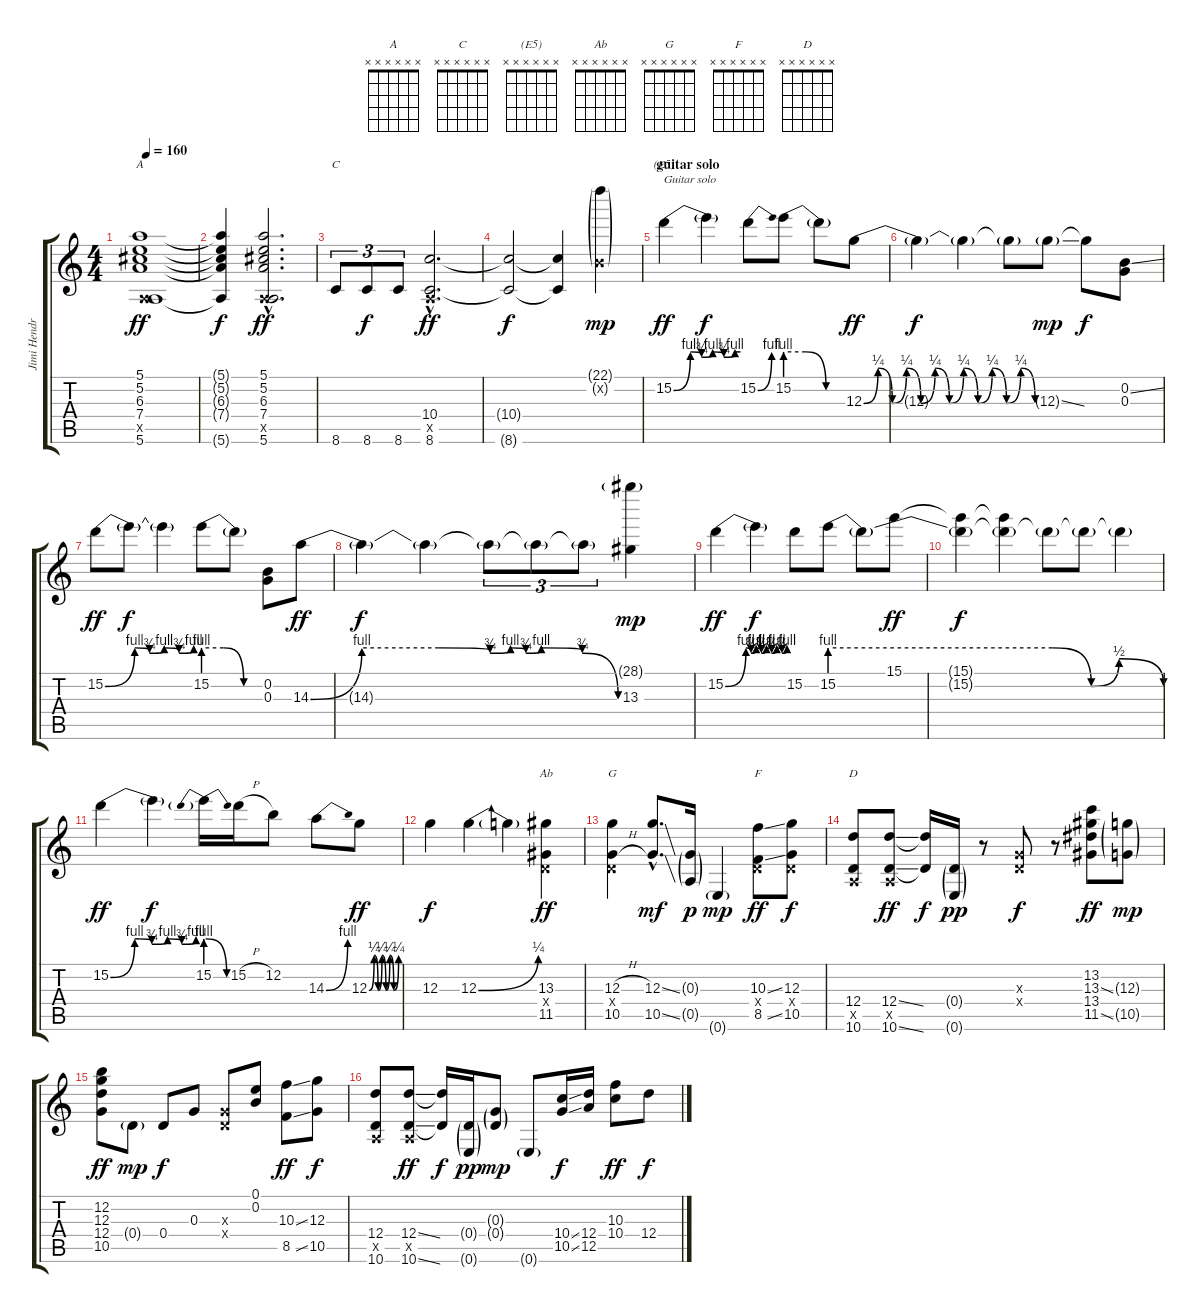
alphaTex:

\track ("Jimi Hendrix - Guitar" "Jimi Hendr") {instrument overdrivenguitar}
\staff {score tabs}
\tuning (E4 B3 G3 D3 A2 E2) {hide}
\chord ("A" x x x x x x) {firstfret 0}
\chord ("C" x x x x x x) {firstfret 0}
\chord ("(E5)" x x x x x x) {firstfret 0}
\chord ("Ab" x x x x x x) {firstfret 0}
\chord ("G" x x x x x x) {firstfret 0}
\chord ("F" x x x x x x) {firstfret 0}
\chord ("D" x x x x x x) {firstfret 0}
\ts (4 4)
\tempo 160
\clef g2
\ks c
(5.1 5.2 6.3 7.4 0.5{x} 5.6).1{ch "A" dy ff} |
(5.1{t} 5.2{t} 6.3{t} 7.4{t} 5.6{t}).4{dy f} (5.1{hac} 5.2{hac} 6.3{hac} 7.4{hac} 0.5{hac x} 5.6{hac}).2{d dy ff} |
8.6.8{tu (3 2) ch "C"} 8.6.8{tu (3 2) dy f} 8.6.8{tu (3 2)} (10.4{hac} 0.5{hac x} 8.6{hac}).2{d dy ff} |
(10.4{t} 8.6{t}).2{dy f} (10.4{t} 8.6{t}).4 (22.1{g} 0.2{g x}).4{dy mp} |
\section ("" "guitar solo")
15.2{be (custom 0 0 15 4 25 3 35 4 45 3 55 4 60 4)}.4{ch "(E5)" txt "Guitar solo" dy ff} 15.2{t}.4{dy f} 15.2{be (bend 0 0 60 4)}.8 15.2{be (custom 0 4 20 4 40 0 60 0)}.8 15.2{t}.8 12.3{be (custom 0 0 5 1 10 0 15 1 20 0 25 1 30 0 35 1 40 0 45 1 50 0 55 1 60 0)}.8{dy ff} |
12.3{t}.4{dy f} 12.3{t}.4 12.3{t}.8 12.3{ss g}.8{dy mp} 12.3{t}.8{dy f} (0.2{ss} 0.3).8 |
15.2{be (custom 0 0 20 4 30 3 40 4 50 3 60 4)}.8{dy ff} 15.2{t}.8{dy f} 15.2{t}.4 15.2{be (custom 0 4 20 4 40 0 60 0)}.8 15.2{t}.8 (0.2 0.3).8 14.3{be (custom 0 0 10 4 25 4 35 3 39 4 42 3 45 4 53 3 60 0)}.8{dy ff} |
14.3{t}.4{dy f} 14.3{t}.4 14.3{t}.8{tu (3 2)} 14.3{t}.8{tu (3 2)} 14.3{t}.8{tu (3 2)} (28.1{g} 13.3).4{dy mp} |
15.2{be (custom 0 0 20 4 25 3 30 4 35 3 40 4 45 3 50 4 55 3 60 4)}.4{dy ff} 15.2{t}.4{dy f} 15.2.8 15.2{be (custom 0 4 40 4 47 0 52 2 60 0)}.8 15.2{t}.8 15.1.8{dy ff} |
(15.1{t} 15.2{t}).4{dy f} (15.1{t} 15.2{t}).4 15.2{t}.8 15.2{t}.8 15.2{t}.4 |
15.2{be (custom 0 0 17 4 20 4 29 3 40 4 50 3 60 4)}.4{dy ff} 15.2{t}.4{dy f} 15.2{be (prebendrelease 0 4 60 0)}.16 15.2{h}.16 12.2.8 14.3{be (bend 0 0 60 4)}.8 12.3{be (custom 0 0 10 1 18 0 26 1 34 0 42 1 50 0 60 1)}.8{dy ff} |
12.3.4{dy f} 12.3{be (bend 0 0 60 1)}.4 12.3{t}.4 (13.3 0.4{x} 11.5).4{ch "Ab" dy ff} |
(12.3{h} 0.4{x} 10.5{h}).4{ch "G"} (12.3{ss hac} 10.5{ss hac}).8{d dy mf} (0.3{g} 0.5{g}).16{dy p} 0.6{g}.4{dy mp} (10.3{ss} 0.4{x} 8.5{ss}).8{ch "F" dy ff} (12.3 0.4{x} 10.5).8{dy f} |
(12.4 0.5{x} 10.6).8{ch "D"} (12.4{ss} 0.5{x} 10.6{ss}).8{dy ff} (12.4{t} 10.6{t}).16{dy f} (0.4{g} 0.6{g}).16{dy pp} r.8 (0.3{x} 0.4{x}).8{dy f} r.8 (13.2 13.3{ss} 13.4 11.5{ss}).8{dy ff} (12.3{g} 10.5{g}).8{dy mp} |
(12.2 12.3 12.4 10.5).8{dy ff} 0.4{g}.8{dy mp} 0.4.8{dy f} 0.3.8 (0.3{x} 0.4{x}).8 (0.1 0.2).8 (10.3{ss} 8.5{ss}).8{dy ff} (12.3 10.5).8{dy f} |
(12.4 0.5{x} 10.6).8 (12.4{ss} 0.5{x} 10.6{ss}).8{dy ff} (12.4{t} 10.6{t}).16{dy f} (0.4{g} 0.6{g}).16{dy pp} (0.3{g} 0.4{g}).8{dy mp} 0.6{g}.8 (10.4{ss} 10.5{ss}).16{dy f} (12.4 12.5).16 (10.3 10.4).8{dy ff} 12.4.8{dy f}
